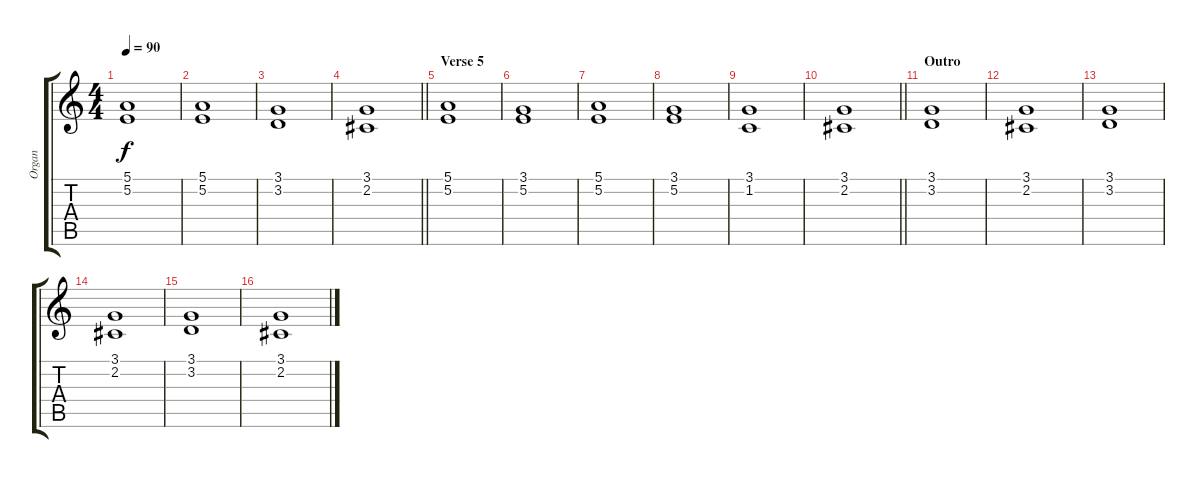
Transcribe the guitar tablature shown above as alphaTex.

\track ("Organ" "Organ") {instrument percussiveorgan}
\staff {score tabs}
\tuning (E4 B3 G3 D3 A2 E2) {hide}
\ts (4 4)
\tempo 90
\clef g2
\ks c
(5.1 5.2).1{dy f} |
(5.1 5.2).1 |
(3.1 3.2).1 |
\barLineRight lightlight
(3.1 2.2).1 |
\section ("" "Verse 5")
(5.1 5.2).1 |
(3.1 5.2).1 |
(5.1 5.2).1 |
(3.1 5.2).1 |
(3.1 1.2).1 |
\barLineRight lightlight
(3.1 2.2).1 |
\section ("" "Outro")
(3.1 3.2).1 |
(3.1 2.2).1 |
(3.1 3.2).1 |
(3.1 2.2).1 |
(3.1 3.2).1 |
(3.1 2.2).1
